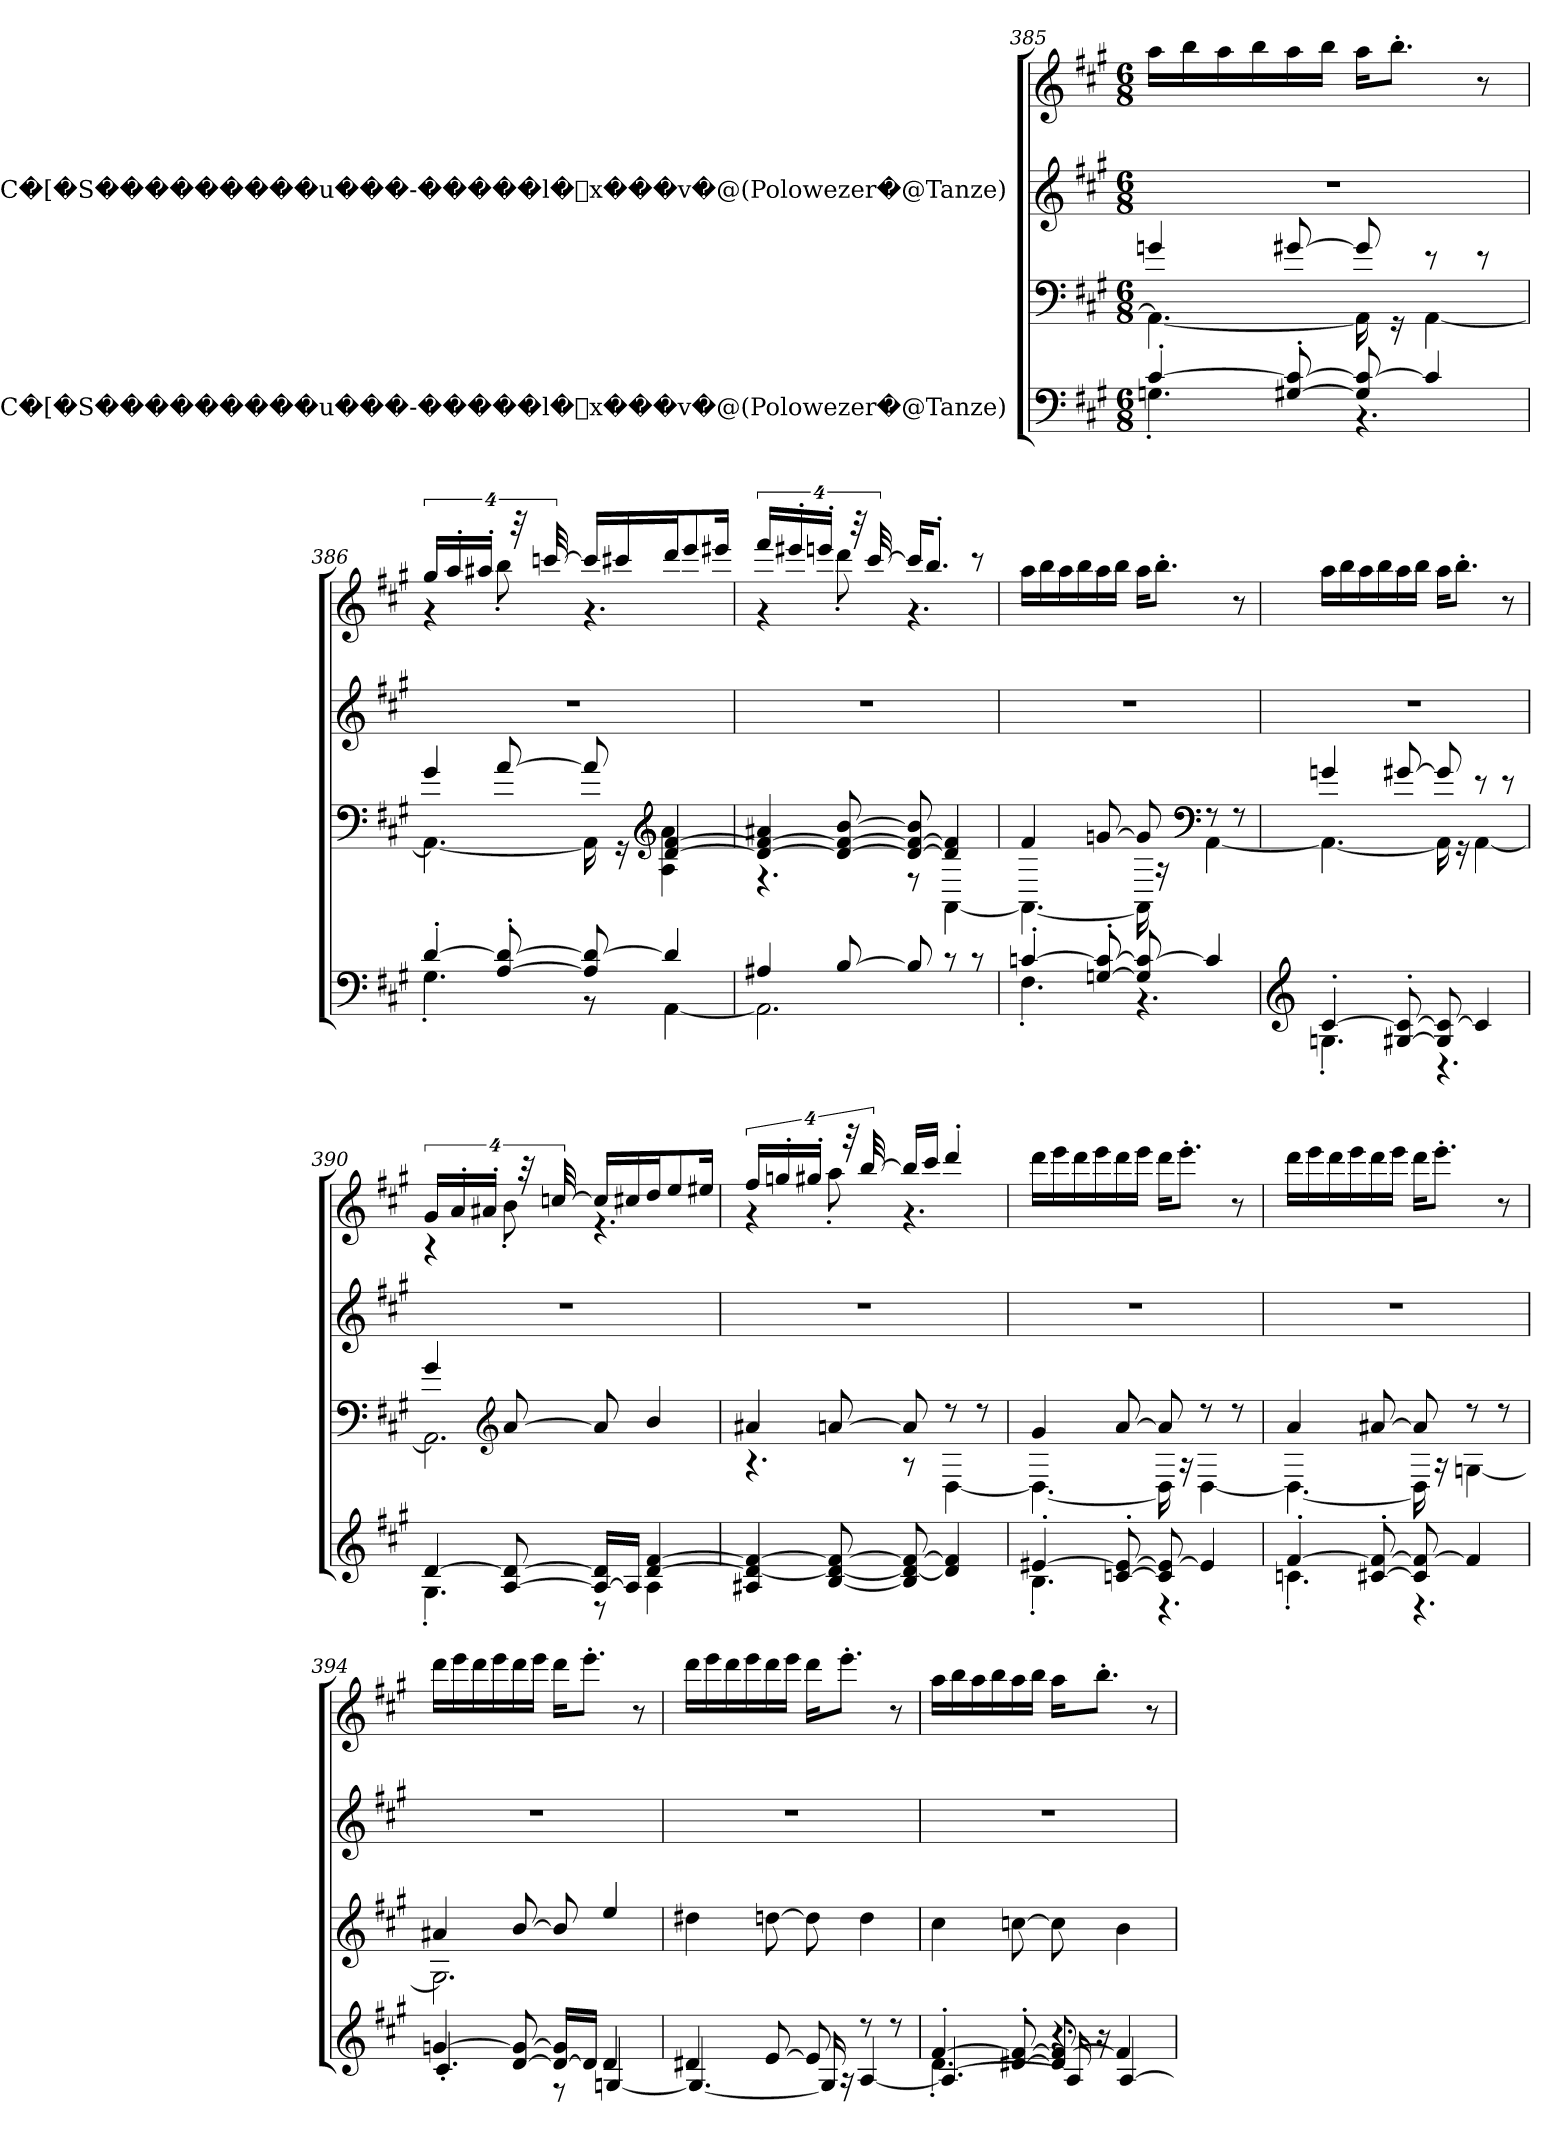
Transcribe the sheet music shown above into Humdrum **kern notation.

**kern	**kern	**kern	**kern
*part2	*part2	*part1	*part1
*staff4	*staff3	*staff2	*staff1
*I"钢琴, �C�[�S���������u���-�����l�ݗx���v�@(Polowezer�@Tanze)	*	*I"钢琴, �C�[�S���������u���-�����l�ݗx���v�@(Polowezer�@Tanze)	*
*clefF4	*clefF4	*clefG2	*clefG2
*k[f#c#g#]	*k[f#c#g#]	*k[f#c#g#]	*k[f#c#g#]
*M6/8	*M6/8	*M6/8	*M6/8
=385	=385	=385	=385
*^	*^	*	*
[4c#'/	4.Gn'\	4gn/	4.AA\_	2.r	16aa\LL
.	.	.	.	.	16bb\
.	.	.	.	.	16aa\
.	.	.	.	.	16bb\
[8G#X/' 8c#/_'	.	[8g#X/	.	.	16aa\
.	.	.	.	.	16bb\JJ
8G#/] 8c#/_	4.r	8g#/]	16AA\]	.	16aa\KL
.	.	.	16r	.	8.bb'\J
4c#/]	.	8r	[4AA\	.	.
.	.	8r	.	.	8r
!!LO:PB:g=z
=386	=386	=386	=386	=386	=386
*	*	*	*	*	*^
[4d'/	4.G#'\	4g#/	4.AA\_	2.r	32%3gg#/L	4r
.	.	.	.	.	32%3aa'/	.
.	.	.	.	.	32%3aa#X'/J	.
[8A/' 8d/_'	.	[8a/	.	.	.	8bb'\
.	.	.	.	.	64%3r	.
.	.	.	.	.	[64%3cccn/	.
8A/] 8d/_	8r	8a/]	16AA\]	.	16ccc/LL]	4.r
.	.	.	16r	.	16ccc#X/	.
*	*	*clefG2	*	*	*	*
4d/]	[4AA\	[4d/ [4f#/	4A\ 4a\	.	16ddd/J	.
.	.	.	.	.	8eee/	.
.	.	.	.	.	16eee#X/Jk	.
=387	=387	=387	=387	=387	=387	=387
4A#X/	2.AA\]	4d/_ 4f#/_ 4a#X/	4.r	2.r	32%3fff#/L	4r
.	.	.	.	.	32%3eee#X'/	.
.	.	.	.	.	32%3eeen'/J	.
[8B/	.	8d/_ 8f#/_ [8b/	.	.	.	8ddd'\
.	.	.	.	.	64%3r	.
.	.	.	.	.	[64%3ccc#/	.
8B/]	.	8d/_ 8f#/_ 8b/]	8r	.	16ccc#/KL]	4.r
.	.	.	.	.	8.bb'/J	.
8r	.	4d/] 4f#/]	[4AA\	.	.	.
8r	.	.	.	.	8r	.
*	*	*	*	*	*v	*v
!!LO:LB:g=z
=388	=388	=388	=388	=388	=388
[4cn'/	4.F#'\	4f#/	4.AA\_	2.r	16aa\LL
.	.	.	.	.	16bb\
.	.	.	.	.	16aa\
.	.	.	.	.	16bb\
[8Gn/' 8c/_'	.	[8gn/	.	.	16aa\
.	.	.	.	.	16bb\JJ
8G/] 8c/_	4.r	8g/]	16AA\]	.	16aa\KL
.	.	.	16r	.	8.bb'\J
*	*	*clefF4	*	*	*
4c/]	.	8r	[4AA\	.	.
.	.	8r	.	.	8r
=389	=389	=389	=389	=389	=389
*clefG2	*	*	*	*	*
[4c#'/	4.Gn'\	4gn/	4.AA\_	2.r	16aa\LL
.	.	.	.	.	16bb\
.	.	.	.	.	16aa\
.	.	.	.	.	16bb\
[8G#X/' 8c#/_'	.	[8g#X/	.	.	16aa\
.	.	.	.	.	16bb\JJ
8G#/] 8c#/_	4.r	8g#/]	16AA\]	.	16aa\KL
.	.	.	16r	.	8.bb'\J
4c#/]	.	8r	[4AA\	.	.
.	.	8r	.	.	8r
!!LO:LB:g=z
=390	=390	=390	=390	=390	=390
*	*	*	*	*	*^
[4d/	4.G#'\	4g#/	2.AA\]	2.r	32%3g#/L	4r
.	.	.	.	.	32%3a'/	.
.	.	.	.	.	32%3a#X'/J	.
*	*	*clefG2	*	*	*	*
[8A/ 8d/_	.	[8a/	.	.	.	8b'\
.	.	.	.	.	64%3r	.
.	.	.	.	.	[64%3ccn/	.
16A/_ 16d/]LL	8r	8a/]	.	.	16cc/LL]	4.r
16A/JJ]	.	.	.	.	16cc#X/	.
[4d/ [4f#/	4A\	4b/	.	.	16dd/J	.
.	.	.	.	.	8ee/	.
.	.	.	.	.	16ee#X/Jk	.
*v	*v	*	*	*	*	*
=391	=391	=391	=391	=391	=391
4A#X/ 4d/_ 4f#/_	4a#X/	4.r	2.r	32%3ff#/L	4r
.	.	.	.	32%3ggn'/	.
.	.	.	.	32%3gg#X'/J	.
[8B/ 8d/_ 8f#/_	[8an/	.	.	.	8aa'\
.	.	.	.	64%3r	.
.	.	.	.	[64%3bb/	.
8B/] 8d/_ 8f#/_	8a/]	8r	.	16bb/LL]	4.r
.	.	.	.	16ccc#/JJ	.
4d/] 4f#/]	8r	[4D\	.	4ddd'/	.
.	8r	.	.	.	.
*	*	*	*	*v	*v
!!LO:PB:g=z
=392	=392	=392	=392	=392
*^	*	*	*	*
[4e#X'/	4.B'\	4g#/	4.D\_	2.r	16ddd\LL
.	.	.	.	.	16eee\
.	.	.	.	.	16ddd\
.	.	.	.	.	16eee\
[8cn/' 8e#/_'	.	[8a/	.	.	16ddd\
.	.	.	.	.	16eee\JJ
8c/] 8e#/_	4.r	8a/]	16D\]	.	16ddd\KL
.	.	.	16r	.	8.eee'\J
4e#/]	.	8r	[4D\	.	.
.	.	8r	.	.	8r
=393	=393	=393	=393	=393	=393
[4f#'/	4.cn'\	4a/	4.D\_	2.r	16ddd\LL
.	.	.	.	.	16eee\
.	.	.	.	.	16ddd\
.	.	.	.	.	16eee\
[8c#X/' 8f#/_'	.	[8a#X/	.	.	16ddd\
.	.	.	.	.	16eee\JJ
8c#/] 8f#/_	4.r	8a#/]	16D\]	.	16ddd\KL
.	.	.	16r	.	8.eee'\J
4f#/]	.	8r	[4Gn\	.	.
.	.	8r	.	.	8r
=394	=394	=394	=394	=394	=394
[4gn/	4.c#'/	4a#X/	2.G\]	2.r	16ddd\LL
.	.	.	.	.	16eee\
.	.	.	.	.	16ddd\
.	.	.	.	.	16eee\
[8d/ 8g/_	.	[8b/	.	.	16ddd\
.	.	.	.	.	16eee\JJ
16d/_ 16g/]LL	8r	8b/]	.	.	16ddd\KL
16d/JJ]	.	.	.	.	8.eee'\J
4d/	[4Gn/	4ee/	.	.	.
.	.	.	.	.	8r
*	*	*v	*v	*	*
!!LO:LB:g=z
=395	=395	=395	=395	=395
4d#X/	4.G/_	4dd#X\	2.r	16ddd\LL
.	.	.	.	16eee\
.	.	.	.	16ddd\
.	.	.	.	16eee\
[8e/	.	[8ddn\	.	16ddd\
.	.	.	.	16eee\JJ
8e/]	16G/]	8dd\]	.	16ddd\KL
.	16r	.	.	8.eee'\J
8r	[4A/	4dd\	.	.
8r	.	.	.	8r
=396	=396	=396	=396	=396
*	*^	*	*	*
[4f#'/	4.d'\	4.A/_	4cc#\	2.r	16aa\LL
.	.	.	.	.	16bb\
.	.	.	.	.	16aa\
.	.	.	.	.	16bb\
[8d#X/' 8f#/_'	.	.	[8ccn\	.	16aa\
.	.	.	.	.	16bb\JJ
8d#/] 8f#/_	4.r	16A/]	8cc\]	.	16aa\KL
.	.	16r	.	.	8.bb'\J
4f#/]	.	[4A/	4b\	.	.
.	.	.	.	.	8r
*v	*v	*v	*	*	*
=	=	=	=
*-	*-	*-	*-
